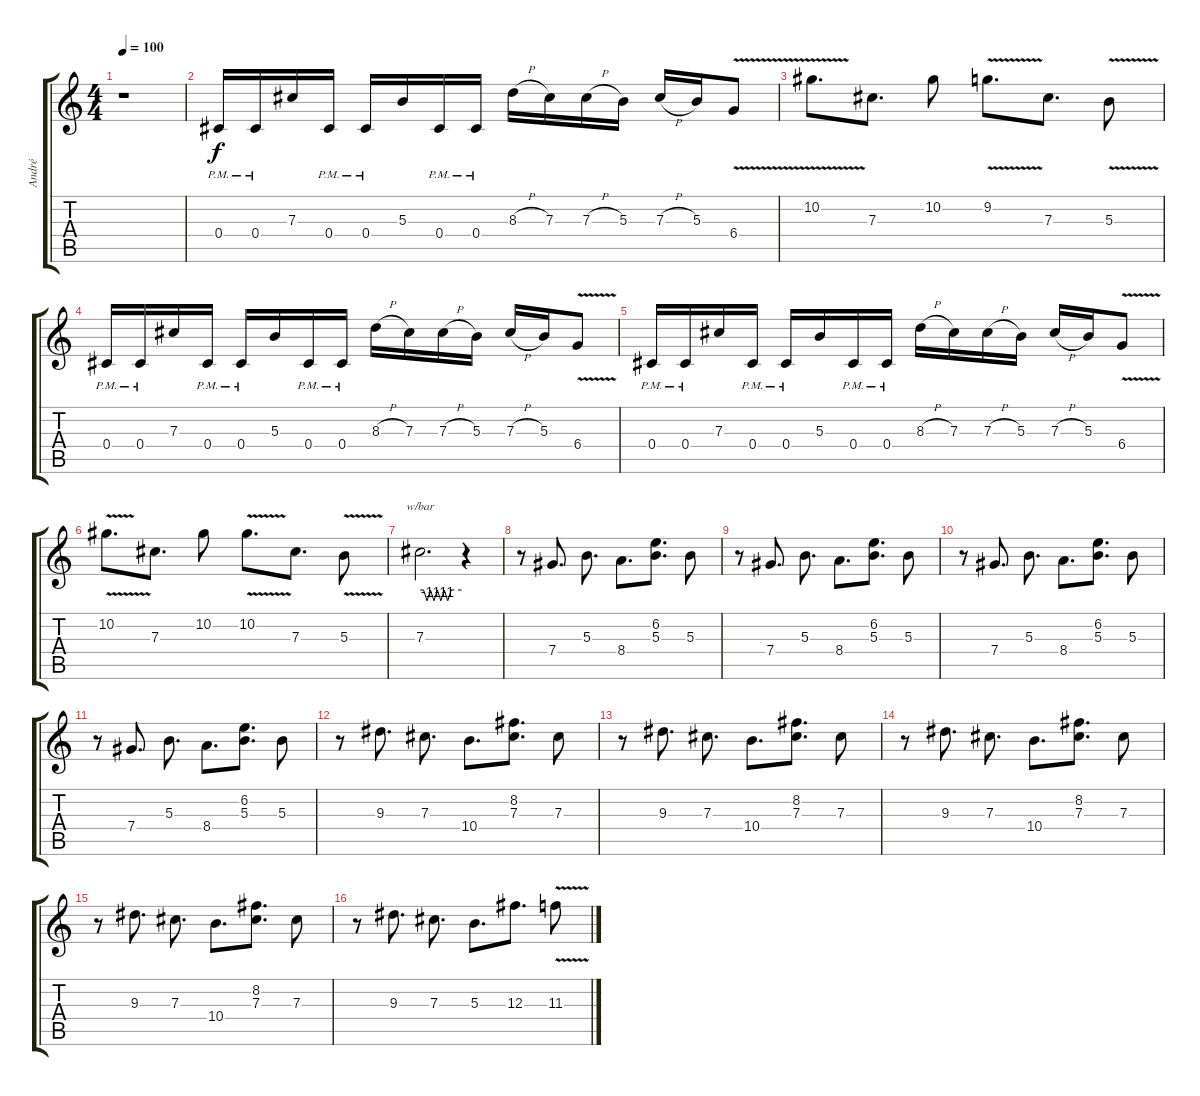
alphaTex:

\track ("André" "André") {instrument distortionguitar}
\staff {score tabs}
\tuning (Eb4 Bb3 Gb3 Db3 Ab2 Eb2) {hide}
\ts (4 4)
\tempo 100
\clef g2
\ks c
r.1{dy f instrument distortionguitar} |
0.4{pm}.16 0.4{pm}.16 7.3.16 0.4{pm}.16 0.4{pm}.16 5.3.16 0.4{pm}.16 0.4{pm}.16 8.3{h}.16 7.3.16 7.3{h}.16 5.3.16 7.3{h}.16 5.3.16 6.4{v}.8 |
10.2{v}.8{d} 7.3.8{d} 10.2.8 9.2{v}.8{d} 7.3.8{d} 5.3{v}.8 |
0.4{pm}.16 0.4{pm}.16 7.3.16 0.4{pm}.16 0.4{pm}.16 5.3.16 0.4{pm}.16 0.4{pm}.16 8.3{h}.16 7.3.16 7.3{h}.16 5.3.16 7.3{h}.16 5.3.16 6.4{v}.8 |
0.4{pm}.16 0.4{pm}.16 7.3.16 0.4{pm}.16 0.4{pm}.16 5.3.16 0.4{pm}.16 0.4{pm}.16 8.3{h}.16 7.3.16 7.3{h}.16 5.3.16 7.3{h}.16 5.3.16 6.4{v}.8 |
10.2{v}.8{d} 7.3.8{d} 10.2.8 10.2{v}.8{d} 7.3.8{d} 5.3{v}.8 |
7.3.2{d tbe (custom default 0 0 5 0 10 -4 15 0 20 -4 25 0 30 -4 35 0 40 -4 45 0 60 0)} r.4 |
r.8 7.4.8{d} 5.3.8{d} 8.4.8{d} (6.2 5.3).8{d} 5.3.8 |
r.8 7.4.8{d} 5.3.8{d} 8.4.8{d} (6.2 5.3).8{d} 5.3.8 |
r.8 7.4.8{d} 5.3.8{d} 8.4.8{d} (6.2 5.3).8{d} 5.3.8 |
r.8 7.4.8{d} 5.3.8{d} 8.4.8{d} (6.2 5.3).8{d} 5.3.8 |
r.8 9.3.8{d} 7.3.8{d} 10.4.8{d} (8.2 7.3).8{d} 7.3.8 |
r.8 9.3.8{d} 7.3.8{d} 10.4.8{d} (8.2 7.3).8{d} 7.3.8 |
r.8 9.3.8{d} 7.3.8{d} 10.4.8{d} (8.2 7.3).8{d} 7.3.8 |
r.8 9.3.8{d} 7.3.8{d} 10.4.8{d} (8.2 7.3).8{d} 7.3.8 |
r.8 9.3.8{d} 7.3.8{d} 5.3.8{d} 12.3.8{d} 11.3{v}.8
